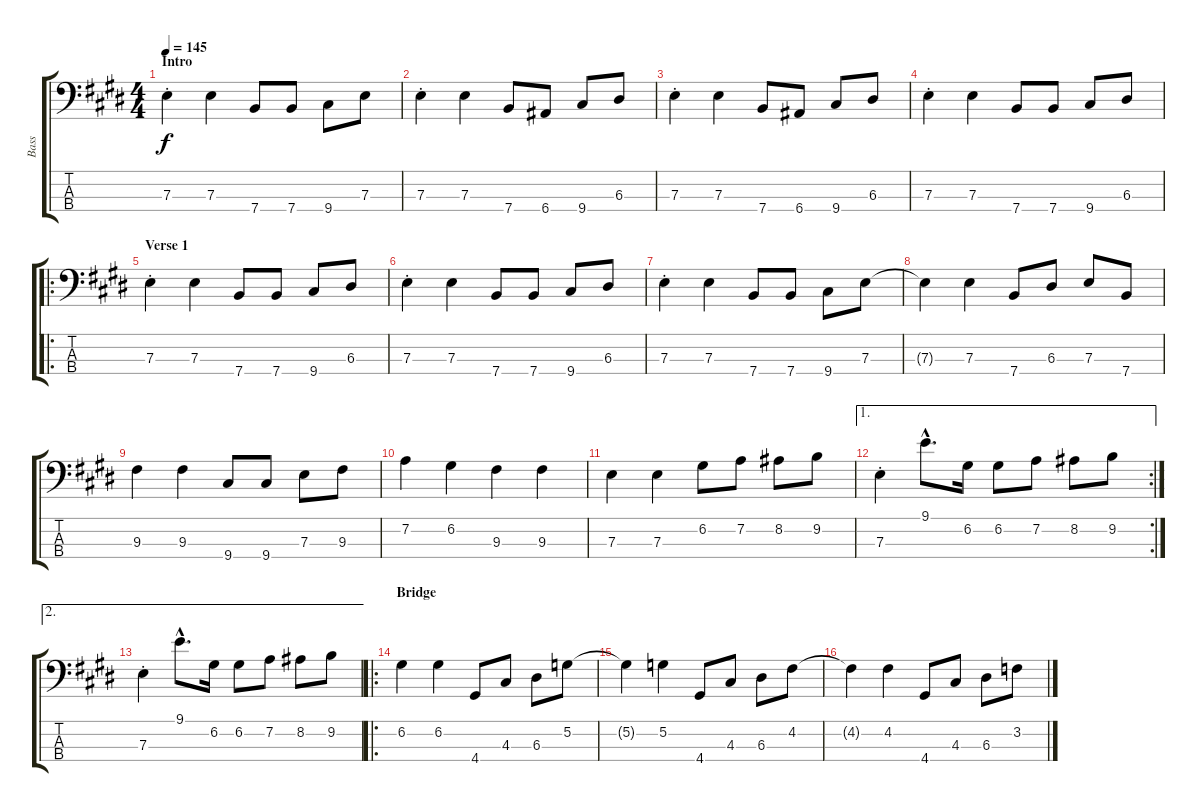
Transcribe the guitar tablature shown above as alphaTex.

\track ("Bass" "Bass") {instrument electricbasspick}
\staff {score tabs}
\tuning (G2 D2 A1 E1) {hide}
\ts (4 4)
\section ("" "Intro")
\tempo 145
\clef f4
\ks e
7.3{st}.4{dy f instrument electricbasspick} 7.3.4 7.4.8 7.4.8 9.4.8 7.3.8 |
7.3{st}.4 7.3.4 7.4.8 6.4.8 9.4.8 6.3.8 |
7.3{st}.4 7.3.4 7.4.8 6.4.8 9.4.8 6.3.8 |
7.3{st}.4 7.3.4 7.4.8 7.4.8 9.4.8 6.3.8 |
\ro
\section ("" "Verse 1")
7.3{st}.4 7.3.4 7.4.8 7.4.8 9.4.8 6.3.8 |
7.3{st}.4 7.3.4 7.4.8 7.4.8 9.4.8 6.3.8 |
7.3{st}.4 7.3.4 7.4.8 7.4.8 9.4.8 7.3.8 |
7.3{t}.4 7.3.4 7.4.8 6.3.8 7.3.8 7.4.8 |
9.3.4 9.3.4 9.4.8 9.4.8 7.3.8 9.3.8 |
7.2.4 6.2.4 9.3.4 9.3.4 |
7.3.4 7.3.4 6.2.8 7.2.8 8.2.8 9.2.8 |
\ae 1
\rc 2
7.3{st}.4 9.1{hac}.8{d} 6.2.16 6.2.8 7.2.8 8.2.8 9.2.8 |
\ae 2
7.3{st}.4 9.1{hac}.8{d} 6.2.16 6.2.8 7.2.8 8.2.8 9.2.8 |
\ro
\section ("" "Bridge")
6.2.4 6.2.4 4.4.8 4.3.8 6.3.8 5.2.8 |
5.2{t}.4 5.2.4 4.4.8 4.3.8 6.3.8 4.2.8 |
4.2{t}.4 4.2.4 4.4.8 4.3.8 6.3.8 3.2.8
